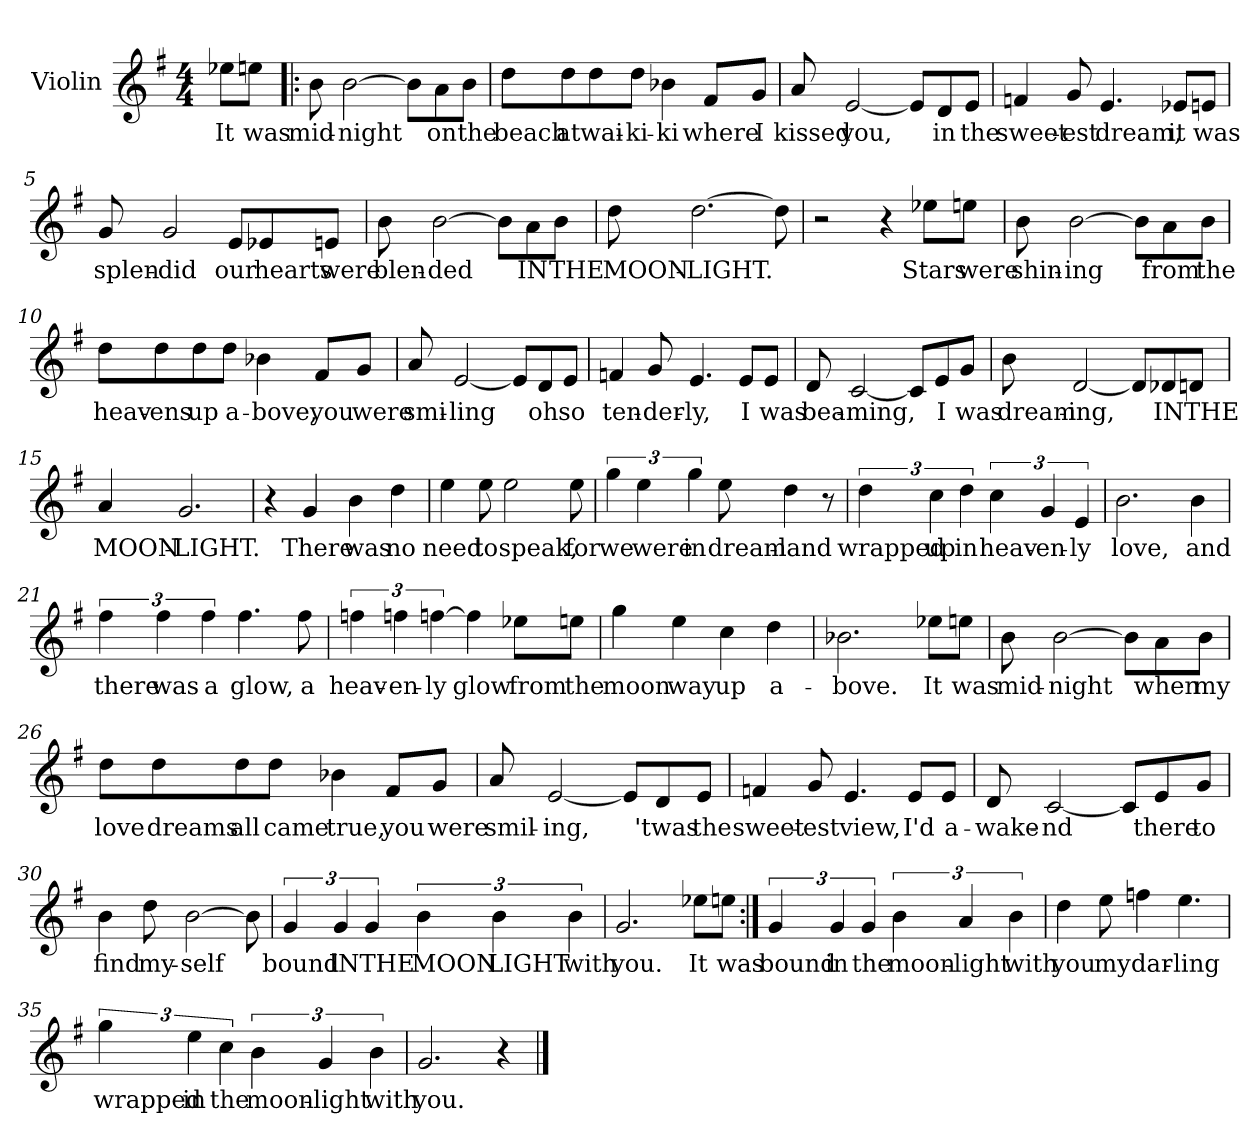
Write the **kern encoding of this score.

**kern	**text
*part1	*part1
*staff1	*staff1
*I"Violin	*
*I'Vln	*
*clefG2	*
*k[f#]	*
*G:	*
*M4/4	*
=	=
8ee-X\L	It
8een\J	was
=1!|:	=1!|:
8b\	mid-
[2b\	-night
8b\L]	.
8a\	on
8b\J	the
=2	=2
8dd\L	beach
8dd\	at
8dd\	wai-
8dd\J	-ki-
4b-X\	-ki
8f#/L	where
8g/J	I
=3	=3
8a/	kissed
[2e/	you,
8e/L]	.
8d/	in
8e/J	the
!!LO:LB:g=z
=4	=4
4fn/	sweet-
8g/	-est
4.e/	dream,
8e-X/L	it
8en/J	was
=5	=5
8g/	splen-
2g/	-did
8e/L	our
8e-X/	hearts
8en/J	were
=6	=6
8b\	blen-
[2b\	-ded
8b\L]	.
8a\	IN
8b\J	THE
=7	=7
8dd\	MOON-
[2.dd\	-LIGHT.
8dd\]	.
!!LO:LB:g=z
=8	=8
2r	.
4r	.
8ee-X\L	Stars
8een\J	were
=9	=9
8b\	shin-
[2b\	-ing
8b\L]	.
8a\	from
8b\J	the
=10	=10
8dd\L	heav-
8dd\	-ens
8dd\	up
8dd\J	a-
4b-X\	-bove,
8f#/L	you
8g/J	were
=11	=11
8a/	smi-
[2e/	-ling
8e/L]	.
8d/	oh
8e/J	so
!!LO:LB:g=z
=12	=12
4fn/	ten-
8g/	-der-
4.e/	-ly,
8e/L	I
8e/J	was
=13	=13
8d/	bea-
[2c/	-ming,
8c/L]	.
8e/	I
8g/J	was
=14	=14
8b\	dream-
[2d/	-ing,
8d/L]	.
8d-X/	IN
8dn/J	THE
=15	=15
4a/	MOON-
2.g/	-LIGHT.
!!LO:LB:g=z
=16	=16
4r	.
4g/	There
4b\	was
4dd\	no
=17	=17
4ee\	need
8ee\	to
2ee\	speak,
8ee\	for
=18	=18
6gg\	we
6ee\	were
6gg\	in
8ee\	dream-
4dd\	-land
8r	.
=19	=19
6dd\	wrapped
6cc\	up
6dd\	in
6cc\	heav-
6g/	-en-
6e/	-ly
!!LO:LB:g=z
=20	=20
2.b\	love,
4b\	and
=21	=21
6ff#\	there
6ff#\	was
6ff#\	a
4.ff#\	glow,
8ff#\	a
=22	=22
6ffn\	heav-
6ffn\	-en-
[6ffn\	-ly
4ff\]	glow
8ee-X\L	from
8een\J	the
=23	=23
4gg\	moon
4ee\	way
4cc\	up
4dd\	a-
!!LO:LB:g=z
=24	=24
2.b-X\	-bove.
8ee-X\L	It
8een\J	was
=25	=25
8b\	mid-
[2b\	-night
8b\L]	.
8a\	when
8b\J	my
=26	=26
8dd\L	love
8dd\	dreams
8dd\	all
8dd\J	came
4b-X\	true,
8f#/L	you
8g/J	were
=27	=27
8a/	smil-
[2e/	-ing,
8e/L]	.
8d/	'twas
8e/J	the
!!LO:LB:g=z
=28	=28
4fn/	sweet-
8g/	-est
4.e/	view,
8e/L	I'd
8e/J	a-
=29	=29
8d/	-wake-
[2c/	-nd
8c/L]	.
8e/	there
8g/J	to
=30	=30
4b\	find
8dd\	my-
[2b\	-self
8b\]	.
=31	=31
6g/	bound
6g/	IN
6g/	THE
6b\	MOON
6b\	LIGHT
6b\	with
!!LO:LB:g=z
=32	=32
2.g/	you.
8ee-X\L	It
8een\J	was
=33:|!	=33:|!
6g/	bound
6g/	in
6g/	the
6b\	moon-
6a/	-light
6b\	with
=34	=34
4dd\	you
8ee\	my
4ffn\	dar-
4.ee\	-ling
=35	=35
6gg\	wrapped
6ee\	in
6cc\	the
6b\	moon-
6g/	-light
6b\	with
!!LO:LB:g=z
=36	=36
2.g/	you.
4r	.
==	==
*-	*-
